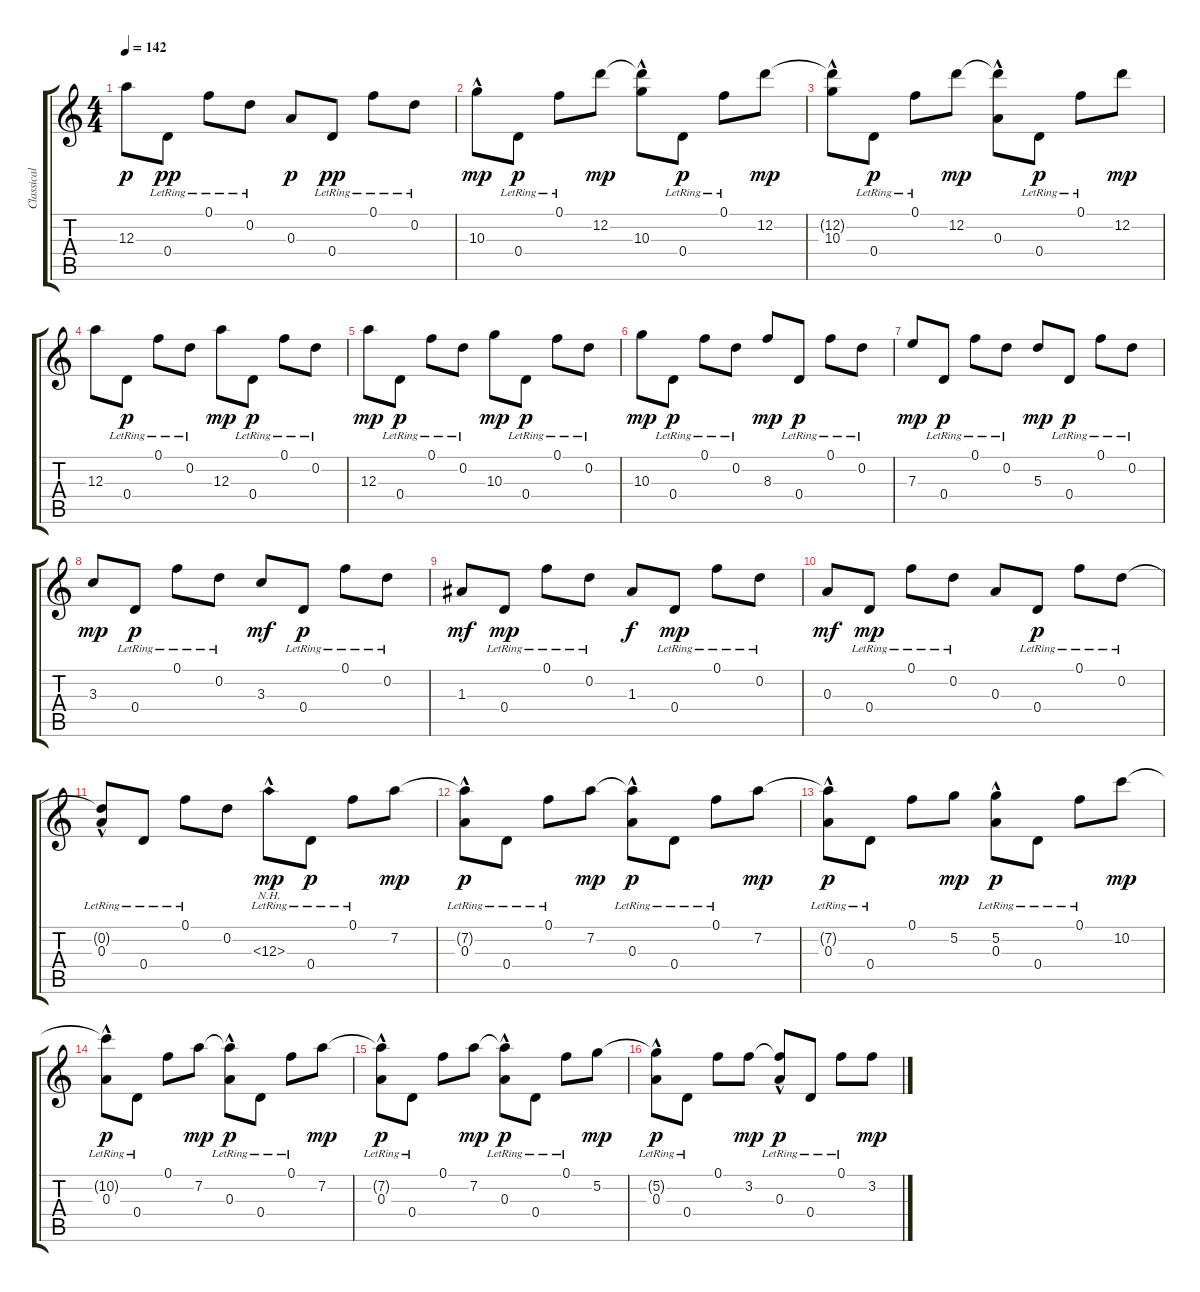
\track ("Classical guitar" "Classical ") {instrument acousticguitarnylon}
\staff {score tabs}
\tuning (F4 D4 A3 D3 A2 D2) {hide}
\ts (4 4)
\tempo 142
\clef g2
\ks c
12.3.8{dy p} 0.4{lr}.8{dy pp} 0.1{lr}.8 0.2{lr}.8 0.3.8{dy p} 0.4{lr}.8{dy pp} 0.1{lr}.8 0.2{lr}.8 |
10.3{hac}.8{dy mp} 0.4{lr}.8{dy p} 0.1{lr}.8 12.2.8{dy mp} (12.2{hac t} 10.3{hac}).8 0.4{lr}.8{dy p} 0.1{lr}.8 12.2.8{dy mp} |
(12.2{hac t} 10.3{hac}).8 0.4{lr}.8{dy p} 0.1{lr}.8 12.2.8{dy mp} (12.2{hac t} 0.3).8 0.4{lr}.8{dy p} 0.1{lr}.8 12.2.8{dy mp} |
12.3.8 0.4{lr}.8{dy p} 0.1{lr}.8 0.2{lr}.8 12.3.8{dy mp} 0.4{lr}.8{dy p} 0.1{lr}.8 0.2{lr}.8 |
12.3.8{dy mp} 0.4{lr}.8{dy p} 0.1{lr}.8 0.2{lr}.8 10.3.8{dy mp} 0.4{lr}.8{dy p} 0.1{lr}.8 0.2{lr}.8 |
10.3.8{dy mp} 0.4{lr}.8{dy p} 0.1{lr}.8 0.2{lr}.8 8.3.8{dy mp} 0.4{lr}.8{dy p} 0.1{lr}.8 0.2{lr}.8 |
7.3.8{dy mp} 0.4{lr}.8{dy p} 0.1{lr}.8 0.2{lr}.8 5.3.8{dy mp} 0.4{lr}.8{dy p} 0.1{lr}.8 0.2{lr}.8 |
3.3.8{dy mp} 0.4{lr}.8{dy p} 0.1{lr}.8 0.2{lr}.8 3.3.8{dy mf} 0.4{lr}.8{dy p} 0.1{lr}.8 0.2{lr}.8 |
1.3.8{dy mf} 0.4{lr}.8{dy mp} 0.1{lr}.8 0.2{lr}.8 1.3.8{dy f} 0.4{lr}.8{dy mp} 0.1{lr}.8 0.2{lr}.8 |
0.3.8{dy mf} 0.4{lr}.8{dy mp} 0.1{lr}.8 0.2{lr}.8 0.3.8 0.4{lr}.8{dy p} 0.1{lr}.8 0.2{lr}.8 |
(0.2{hac t} 0.3{hac lr}).8 0.4{lr}.8 0.1{lr}.8 0.2.8 12.3{nh hac lr}.8{dy mp} 0.4{lr}.8{dy p} 0.1{lr}.8 7.2.8{dy mp} |
(7.2{hac t} 0.3{hac lr}).8{dy p} 0.4{lr}.8 0.1{lr}.8 7.2.8{dy mp} (7.2{hac t} 0.3{hac lr}).8{dy p} 0.4{lr}.8 0.1{lr}.8 7.2.8{dy mp} |
(7.2{hac t} 0.3{hac lr}).8{dy p} 0.4{lr}.8 0.1.8 5.2.8{dy mp} (5.2{hac} 0.3{hac lr}).8{dy p} 0.4{lr}.8 0.1{lr}.8 10.2.8{dy mp} |
(10.2{hac t} 0.3{hac lr}).8{dy p} 0.4{lr}.8 0.1.8 7.2.8{dy mp} (7.2{hac t} 0.3{hac lr}).8{dy p} 0.4{lr}.8 0.1{lr}.8 7.2.8{dy mp} |
(7.2{hac t} 0.3{hac lr}).8{dy p} 0.4{lr}.8 0.1.8 7.2.8{dy mp} (7.2{hac t} 0.3{hac lr}).8{dy p} 0.4{lr}.8 0.1{lr}.8 5.2.8{dy mp} |
(5.2{hac t} 0.3{hac lr}).8{dy p} 0.4{lr}.8 0.1.8 3.2.8{dy mp} (3.2{hac t} 0.3{hac lr}).8{dy p} 0.4{lr}.8 0.1{lr}.8 3.2.8{dy mp}
